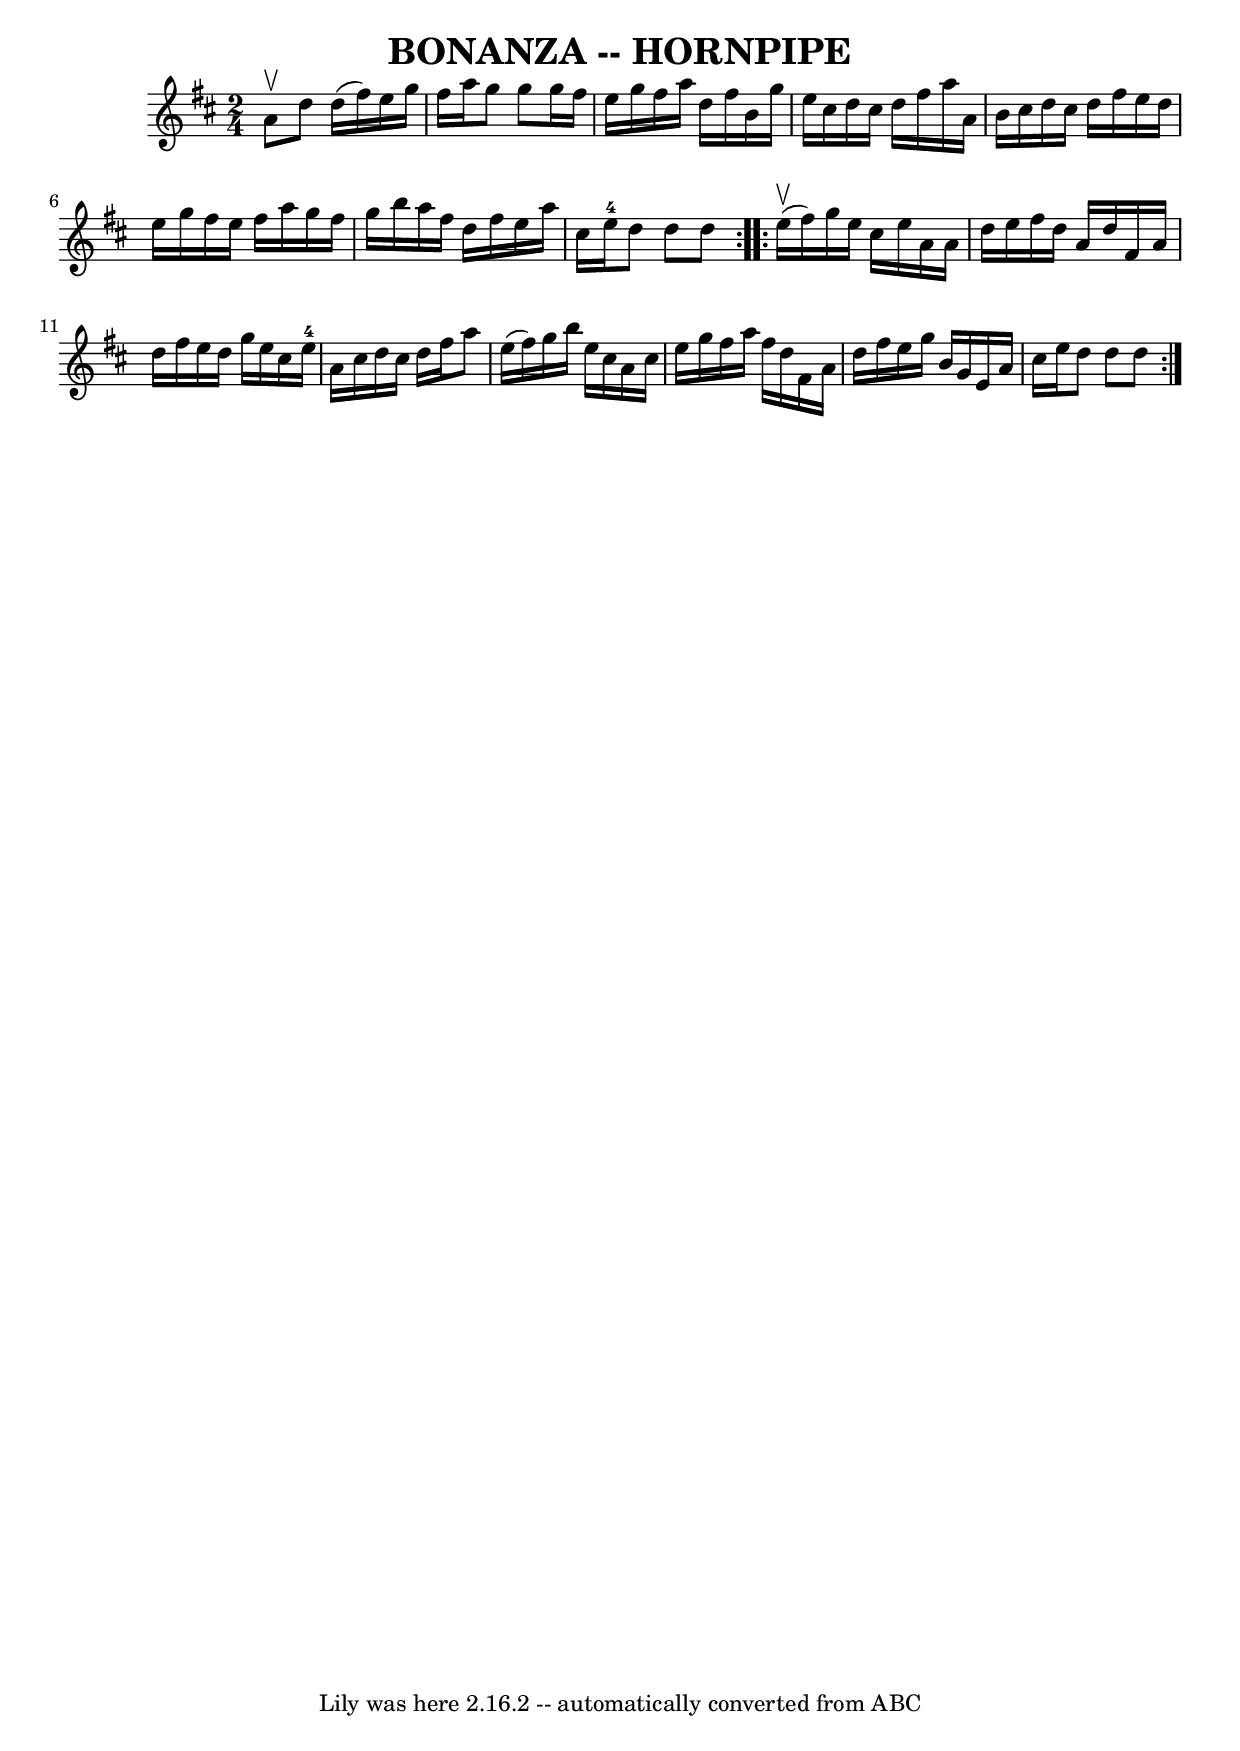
\version "2.16.2"
\include "Mammoth.ily"
\header {
  %% book = "Ryan's Mammoth Collection of Fiddle Tunes"
  crossRefNumber = "1"
  footnotes = ""
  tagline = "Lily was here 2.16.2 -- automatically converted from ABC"
  title = "BONANZA -- HORNPIPE"

}
voicedefault =  {



  \repeat volta 2 {

    \time 2/4 
    \key d \major
 a'8^\upbow       |
    d''8 d''16 (
    fis''16) e''16 g''16 fis''16 a''16    |
    g''8 g''8    
    g''16 fis''16 e''16 g''16    |
    fis''16 a''16 d''16    
    fis''16 b'16 g''16 e''16 cis''16    |
    d''16 cis''16    
    d''16 fis''16 a''16 a'16 b'16 cis''16    |
    |
    
    d''16 cis''16 d''16 fis''16 e''16 d''16 e''16 g''16    
    |
    fis''16 e''16 fis''16 a''16 g''16 fis''16 g''16    
    b''16    |
    a''16 fis''16 d''16 fis''16 e''16 a''16    
    cis''16 e''16-4   |
    d''8 d''8 d''8    
  }     

  \repeat volta 2 {
    e''16 (^\upbow fis''16)       |
    g''16    
    e''16 cis''16 e''16 a'16 a'16 d''16 e''16    |
    
    fis''16 d''16 a'16 d''16 fis'16 a'16 d''16 fis''16    
    |
    e''16 d''16 g''16 e''16 cis''16 e''16-4 a'16    
    cis''16    |
    d''16 cis''16 d''16 fis''16 a''8 e''16 (
    fis''16)   |
    |
    g''16 b''16 e''16 cis''16    
    a'16 cis''16 e''16 g''16    |
    fis''16 a''16 fis''16    
    d''16 fis'16 a'16 d''16 fis''16    |
    e''16 g''16    
    b'16 g'16 e'16 a'16 cis''16 e''16    |
    d''8 d''8    
    d''8    
  }   

}

\score{
  <<

    \context Staff="default"
    {
      \voicedefault 
      
    }

  >>
  \layout {
    
  }
  \midi {
  }

}
